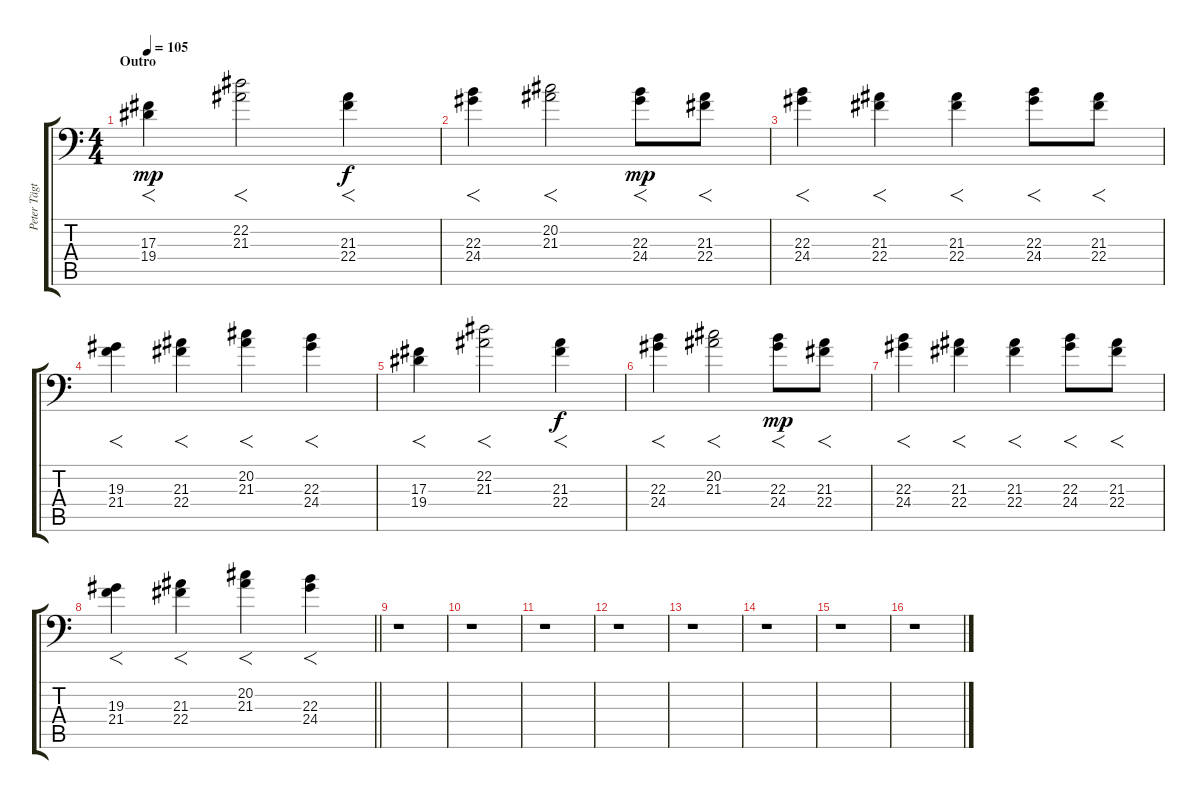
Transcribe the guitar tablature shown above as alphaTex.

\track ("Peter Tägtgren (Keyboard III)" "Peter Tägt") {instrument stringensemble2}
\staff {score tabs}
\tuning (Bb3 F3 Db3 Ab2 Eb2 Bb1) {hide}
\ts (4 4)
\section ("" "Outro")
\tempo 105
\clef f4
\ks c
(17.3 19.4).4{f dy mp volume 14} (22.2 21.3).2{f} (21.3 22.4).4{f dy f} |
(22.3 24.4).4{f} (20.2 21.3).2{f} (22.3 24.4).8{f dy mp} (21.3 22.4).8{f} |
(22.3 24.4).4{f} (21.3 22.4).4{f} (21.3 22.4).4{f} (22.3 24.4).8{f} (21.3 22.4).8{f} |
(19.3 21.4).4{f} (21.3 22.4).4{f} (20.2 21.3).4{f} (22.3 24.4).4{f} |
(17.3 19.4).4{f} (22.2 21.3).2{f} (21.3 22.4).4{f dy f} |
(22.3 24.4).4{f} (20.2 21.3).2{f} (22.3 24.4).8{f dy mp} (21.3 22.4).8{f} |
(22.3 24.4).4{f} (21.3 22.4).4{f} (21.3 22.4).4{f} (22.3 24.4).8{f} (21.3 22.4).8{f} |
\barLineRight lightlight
(19.3 21.4).4{f} (21.3 22.4).4{f} (20.2 21.3).4{f} (22.3 24.4).4{f} |
r.1 |
r.1 |
r.1 |
r.1 |
r.1 |
r.1 |
r.1 |
r.1
